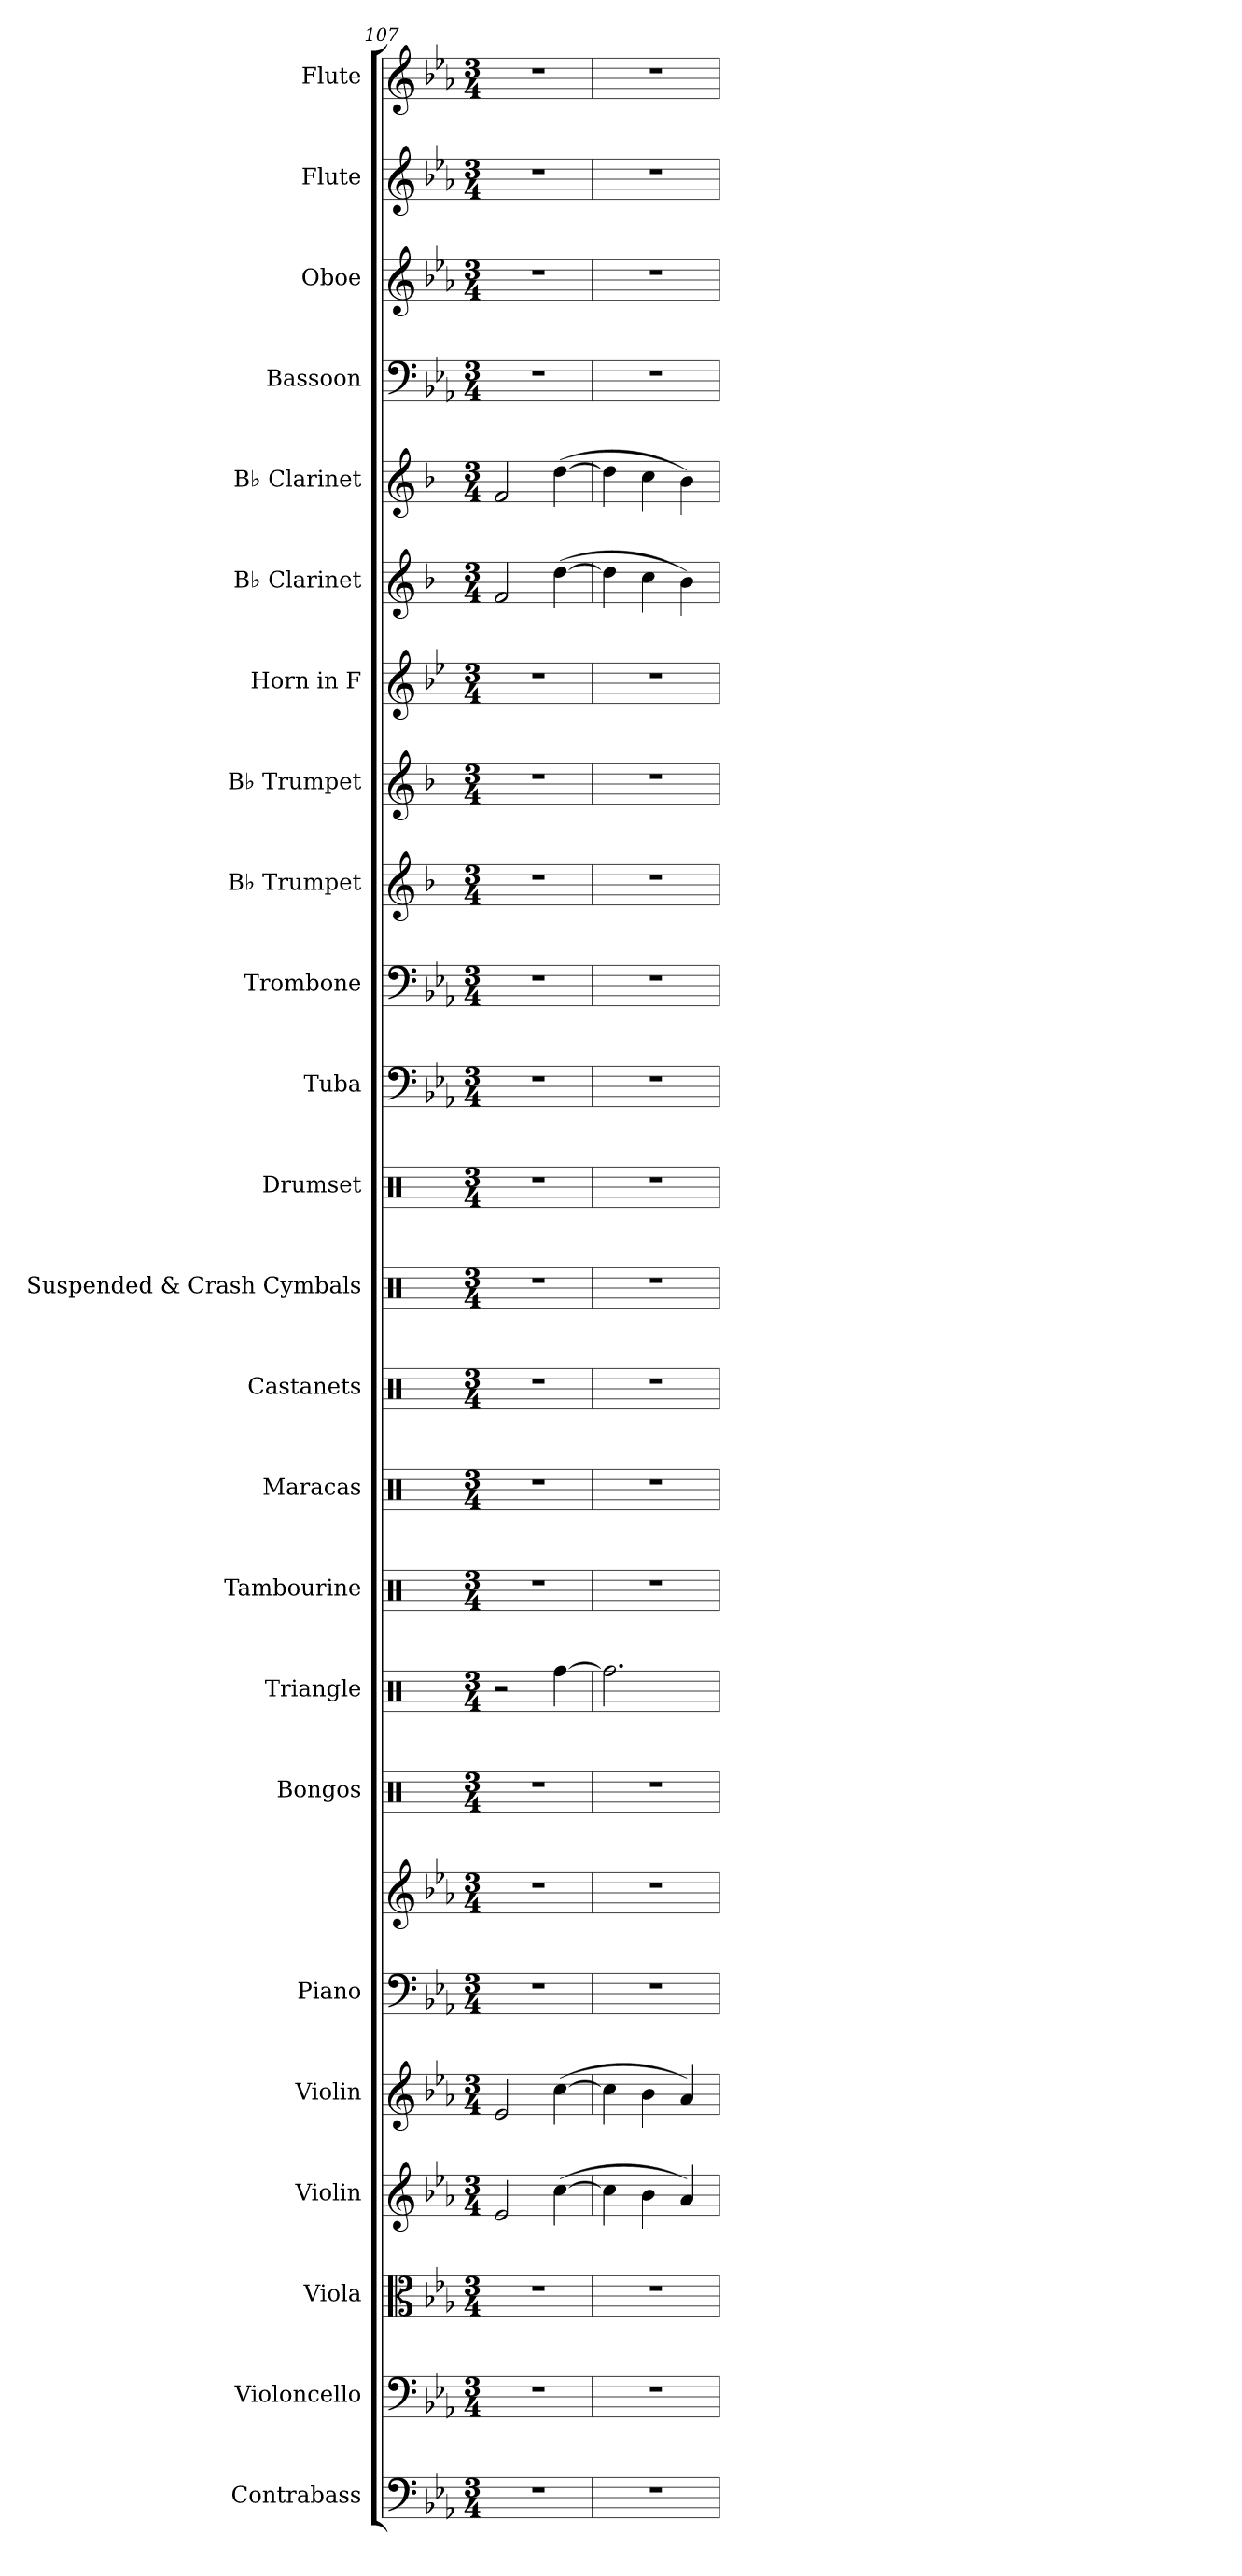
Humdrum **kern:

**kern	**kern	**kern	**kern	**kern	**kern	**kern	**kern	**kern	**kern	**kern	**kern	**kern	**kern	**kern	**kern	**kern	**kern	**kern	**kern	**kern	**kern	**kern	**kern	**kern
*part24	*part23	*part22	*part21	*part20	*part19	*part19	*part18	*part17	*part16	*part15	*part14	*part13	*part12	*part11	*part10	*part9	*part8	*part7	*part6	*part5	*part4	*part3	*part2	*part1
*staff25	*staff24	*staff23	*staff22	*staff21	*staff20	*staff19	*staff18	*staff17	*staff16	*staff15	*staff14	*staff13	*staff12	*staff11	*staff10	*staff9	*staff8	*staff7	*staff6	*staff5	*staff4	*staff3	*staff2	*staff1
*I"Contrabass	*I"Violoncello	*I"Viola	*I"Violin	*I"Violin	*I"Piano	*	*I"Bongos	*I"Triangle	*I"Tambourine	*I"Maracas	*I"Castanets	*I"Suspended &amp; Crash Cymbals	*I"Drumset	*I"Tuba	*I"Trombone	*I"B♭ Trumpet	*I"B♭ Trumpet	*I"Horn in F	*I"B♭ Clarinet	*I"B♭ Clarinet	*I"Bassoon	*I"Oboe	*I"Flute	*I"Flute
*I'Cb.	*I'Vc.	*I'Vla.	*I'Vln.	*I'Vln.	*I'Pno.	*	*I'Bon.	*I'Trgl.	*I'Tamb.	*I'Mrcs.	*I'Cst.	*I'Cym.	*I'D. Set	*I'Tba.	*I'Tbn.	*I'B♭ Tpt.	*I'B♭ Tpt.	*	*I'B♭ Cl.	*I'B♭ Cl.	*I'Bsn.	*I'Ob.	*I'Fl.	*I'Fl.
*clefF4	*clefF4	*clefC3	*clefG2	*clefG2	*clefF4	*clefG2	*clefX	*clefX	*clefX	*clefX	*clefX	*clefX	*clefX	*clefF4	*clefF4	*clefG2	*clefG2	*clefG2	*clefG2	*clefG2	*clefF4	*clefG2	*clefG2	*clefG2
*ITrd7c12	*	*	*	*	*	*	*	*	*	*	*	*	*	*	*	*ITrd1c2	*ITrd1c2	*ITrd4c7	*ITrd1c2	*ITrd1c2	*	*	*	*
*k[b-e-a-]	*k[b-e-a-]	*k[b-e-a-]	*k[b-e-a-]	*k[b-e-a-]	*k[b-e-a-]	*k[b-e-a-]	*k[]	*k[]	*k[]	*k[]	*k[]	*k[]	*k[]	*k[b-e-a-]	*k[b-e-a-]	*k[b-e-a-]	*k[b-e-a-]	*k[b-e-a-]	*k[b-e-a-]	*k[b-e-a-]	*k[b-e-a-]	*k[b-e-a-]	*k[b-e-a-]	*k[b-e-a-]
*M3/4	*M3/4	*M3/4	*M3/4	*M3/4	*M3/4	*M3/4	*M3/4	*M3/4	*M3/4	*M3/4	*M3/4	*M3/4	*M3/4	*M3/4	*M3/4	*M3/4	*M3/4	*M3/4	*M3/4	*M3/4	*M3/4	*M3/4	*M3/4	*M3/4
=107	=107	=107	=107	=107	=107	=107	=107	=107	=107	=107	=107	=107	=107	=107	=107	=107	=107	=107	=107	=107	=107	=107	=107	=107
2.r	2.r	2.r	2e-/	2e-/	2.r	2.r	2.r	2r	2.r	2.r	2.r	2.r	2.r	2.r	2.r	2.r	2.r	2.r	2e-/	2e-/	2.r	2.r	2.r	2.r
.	.	.	([4cc\	([4cc\	.	.	.	[4Rff\	.	.	.	.	.	.	.	.	.	.	([4cc\	([4cc\	.	.	.	.
=108	=108	=108	=108	=108	=108	=108	=108	=108	=108	=108	=108	=108	=108	=108	=108	=108	=108	=108	=108	=108	=108	=108	=108	=108
2.r	2.r	2.r	4cc\]	4cc\]	2.r	2.r	2.r	2.Rff\]	2.r	2.r	2.r	2.r	2.r	2.r	2.r	2.r	2.r	2.r	4cc\]	4cc\]	2.r	2.r	2.r	2.r
.	.	.	4b-\	4b-\	.	.	.	.	.	.	.	.	.	.	.	.	.	.	4b-\	4b-\	.	.	.	.
.	.	.	4a-/)	4a-/)	.	.	.	.	.	.	.	.	.	.	.	.	.	.	4a-\)	4a-\)	.	.	.	.
=	=	=	=	=	=	=	=	=	=	=	=	=	=	=	=	=	=	=	=	=	=	=	=	=
*-	*-	*-	*-	*-	*-	*-	*-	*-	*-	*-	*-	*-	*-	*-	*-	*-	*-	*-	*-	*-	*-	*-	*-	*-
